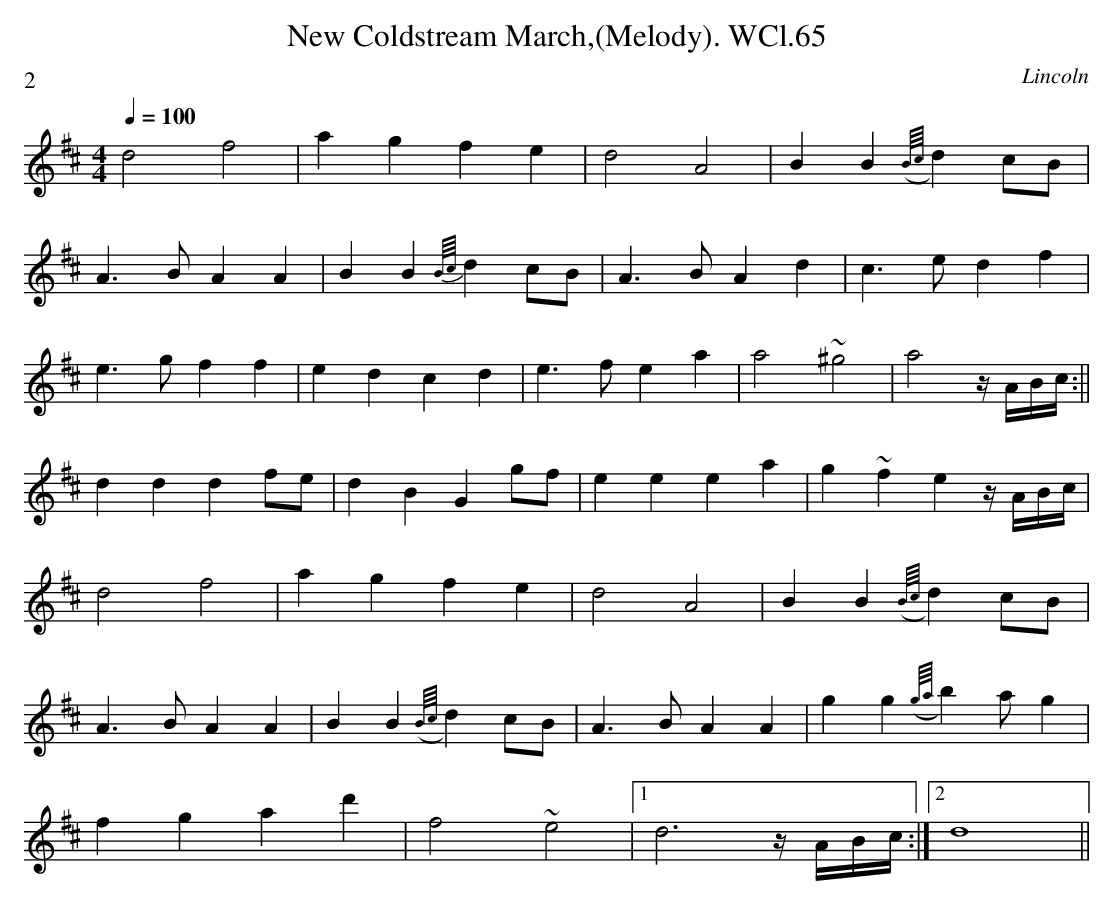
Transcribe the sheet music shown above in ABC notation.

X:1
T:New Coldstream March,(Melody). WCl.65
M:4/4
L:1/4
Q:100
O:Lincoln
P:2
K:D
d2f2|agfe|d2A2|BB ({B/4c/4}d)c/2B/2|!
A>BAA|BB {B/4c/4}dc/2B/2|A>BAd|c>edf|!
e>gff|edcd|e>fea|a2~^g2|a2z/4A/4B/4c/4:||!
dddf/e/|dBGg/2f/2|eeea|g~fez/4A/4B/4c/4|!d2f2|agfe|d2A2|
BB ({B/4c/4}d)c/2B/2|!
A>BAA|BB ({B/4c/4}d)c/2B/2|A>BAA|gg ({g/4a/4}b)a/2g
/2|!fgad'|f2~e2|1d3z/4A/4B/4c/4:|2d4||
